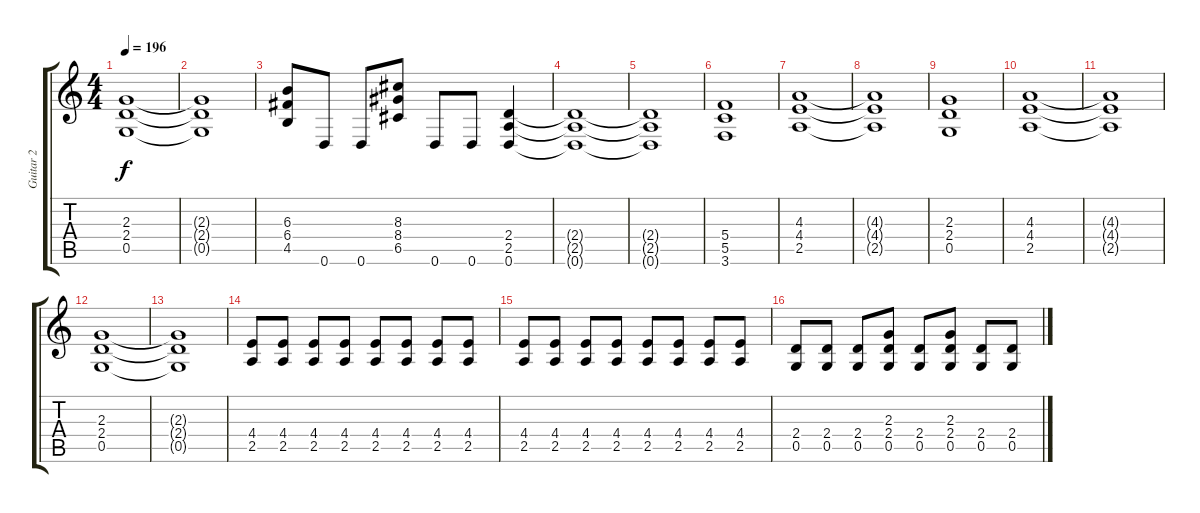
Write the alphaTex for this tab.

\track ("Guitar 2" "Guitar 2") {instrument distortionguitar}
\staff {score tabs}
\tuning (D4 A3 F3 C3 G2 D2) {hide}
\ts (4 4)
\tempo 196
\clef g2
\ks c
(2.3{t} 2.4{t} 0.5{t}).1{dy f} |
(2.3{t} 2.4{t} 0.5{t}).1 |
(6.3 6.4 4.5).8 0.6.8 0.6.8 (8.3 8.4 6.5).8 0.6.8 0.6.8 (2.4 2.5 0.6).4 |
(2.4{t} 2.5{t} 0.6{t}).1 |
(2.4{t} 2.5{t} 0.6{t}).1 |
(5.4 5.5 3.6).1 |
(4.3 4.4 2.5).1 |
(4.3{t} 4.4{t} 2.5{t}).1 |
(2.3 2.4 0.5).1 |
(4.3 4.4 2.5).1 |
(4.3{t} 4.4{t} 2.5{t}).1 |
(2.3 2.4 0.5).1 |
(2.3{t} 2.4{t} 0.5{t}).1 |
(4.4 2.5).8 (4.4 2.5).8 (4.4 2.5).8 (4.4 2.5).8 (4.4 2.5).8 (4.4 2.5).8 (4.4 2.5).8 (4.4 2.5).8 |
(4.4 2.5).8 (4.4 2.5).8 (4.4 2.5).8 (4.4 2.5).8 (4.4 2.5).8 (4.4 2.5).8 (4.4 2.5).8 (4.4 2.5).8 |
(2.4 0.5).8 (2.4 0.5).8 (2.4 0.5).8 (2.3 2.4 0.5).8 (2.4 0.5).8 (2.3 2.4 0.5).8 (2.4 0.5).8 (2.4 0.5).8
